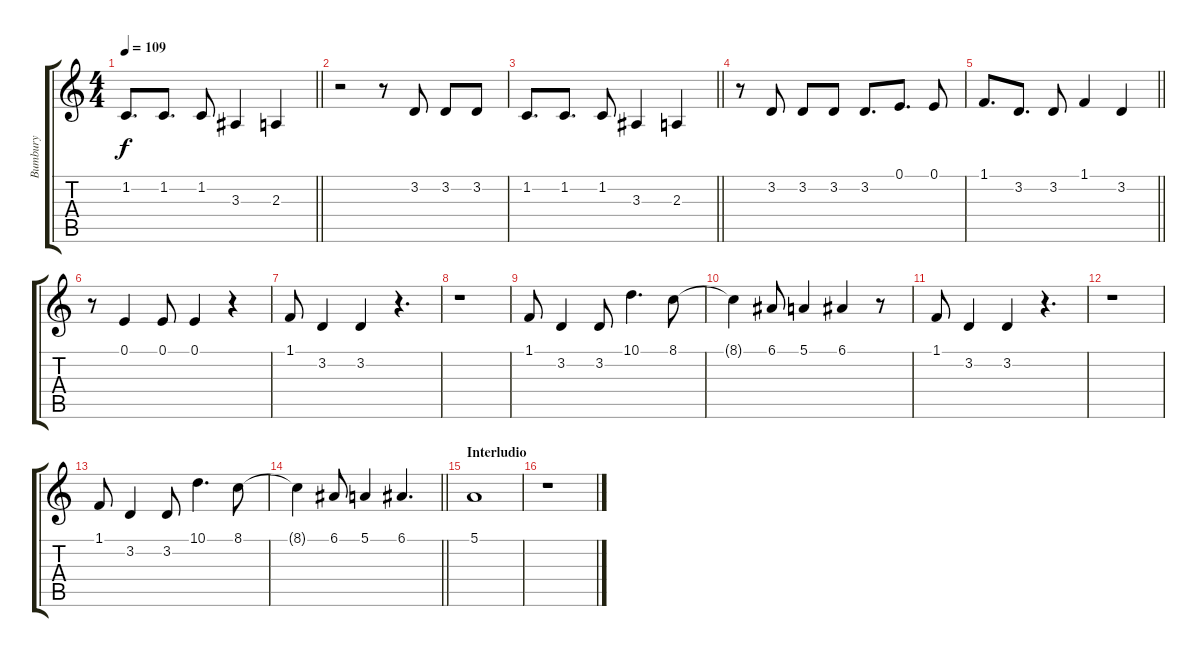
\track ("Bumbury" "Bumbury") {instrument harmonica}
\staff {score tabs}
\tuning (E4 B3 G3 D3 A2 E2) {hide}
\ts (4 4)
\tempo 109
\clef g2
\barLineRight lightlight
\ks c
1.2.8{d dy f} 1.2.8{d} 1.2.8 3.3.4 2.3.4 |
r.2 r.8 3.2.8 3.2.8 3.2.8 |
\barLineRight lightlight
1.2.8{d} 1.2.8{d} 1.2.8 3.3.4 2.3.4 |
r.8 3.2.8 3.2.8 3.2.8 3.2.8{d} 0.1.8{d} 0.1.8 |
\barLineRight lightlight
1.1.8{d} 3.2.8{d} 3.2.8 1.1.4 3.2.4 |
r.8 0.1.4 0.1.8 0.1.4 r.4 |
1.1.8 3.2.4 3.2.4 r.4{d} |
r.1 |
1.1.8 3.2.4 3.2.8 10.1.4{d} 8.1.8 |
8.1{t}.4 6.1.8 5.1.4 6.1.4 r.8 |
1.1.8 3.2.4 3.2.4 r.4{d} |
r.1 |
1.1.8 3.2.4 3.2.8 10.1.4{d} 8.1.8 |
\barLineRight lightlight
8.1{t}.4 6.1.8 5.1.4 6.1.4{d} |
\section ("" "Interludio")
5.1.1 |
r.1
